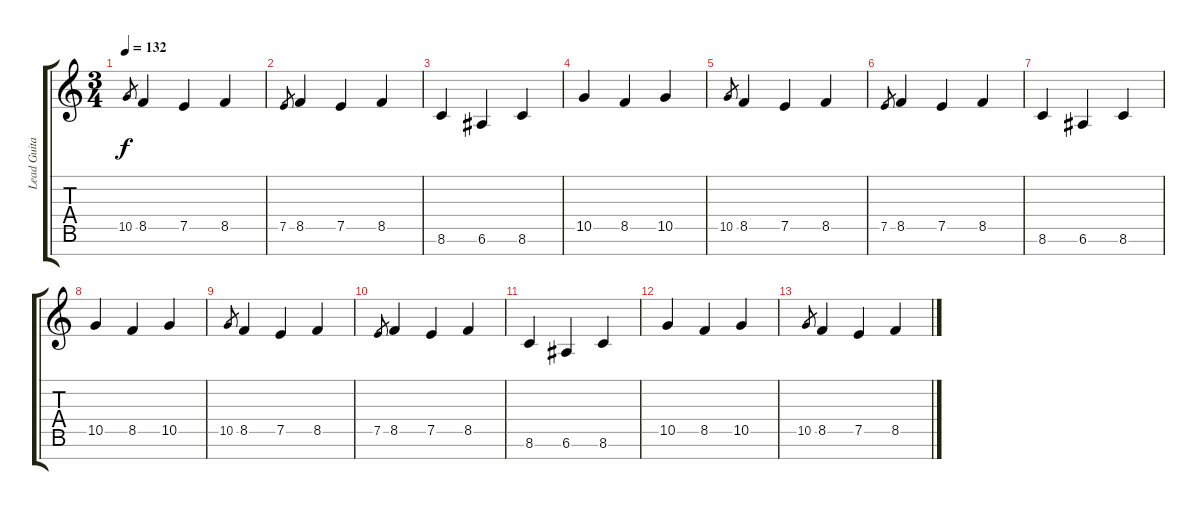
\track ("Lead Guitar II" "Lead Guita") {instrument distortionguitar}
\staff {score tabs}
\tuning (E4 B3 G3 D3 A2 E2 B1) {hide}
\ts (3 4)
\tempo 132
\clef g2
\ks c
10.5.8{gr dy f} 8.5.4 7.5.4 8.5.4 |
7.5.8{gr} 8.5.4{volume 8} 7.5.4 8.5.4 |
8.6.4 6.6.4 8.6.4 |
10.5.4 8.5.4 10.5.4 |
10.5.8{gr} 8.5.4 7.5.4 8.5.4 |
7.5.8{gr} 8.5.4{volume 4} 7.5.4 8.5.4 |
8.6.4 6.6.4 8.6.4 |
10.5.4 8.5.4 10.5.4 |
10.5.8{gr} 8.5.4 7.5.4 8.5.4 |
7.5.8{gr} 8.5.4{volume 0} 7.5.4 8.5.4 |
8.6.4 6.6.4 8.6.4 |
10.5.4 8.5.4 10.5.4 |
10.5.8{gr} 8.5.4 7.5.4 8.5.4
